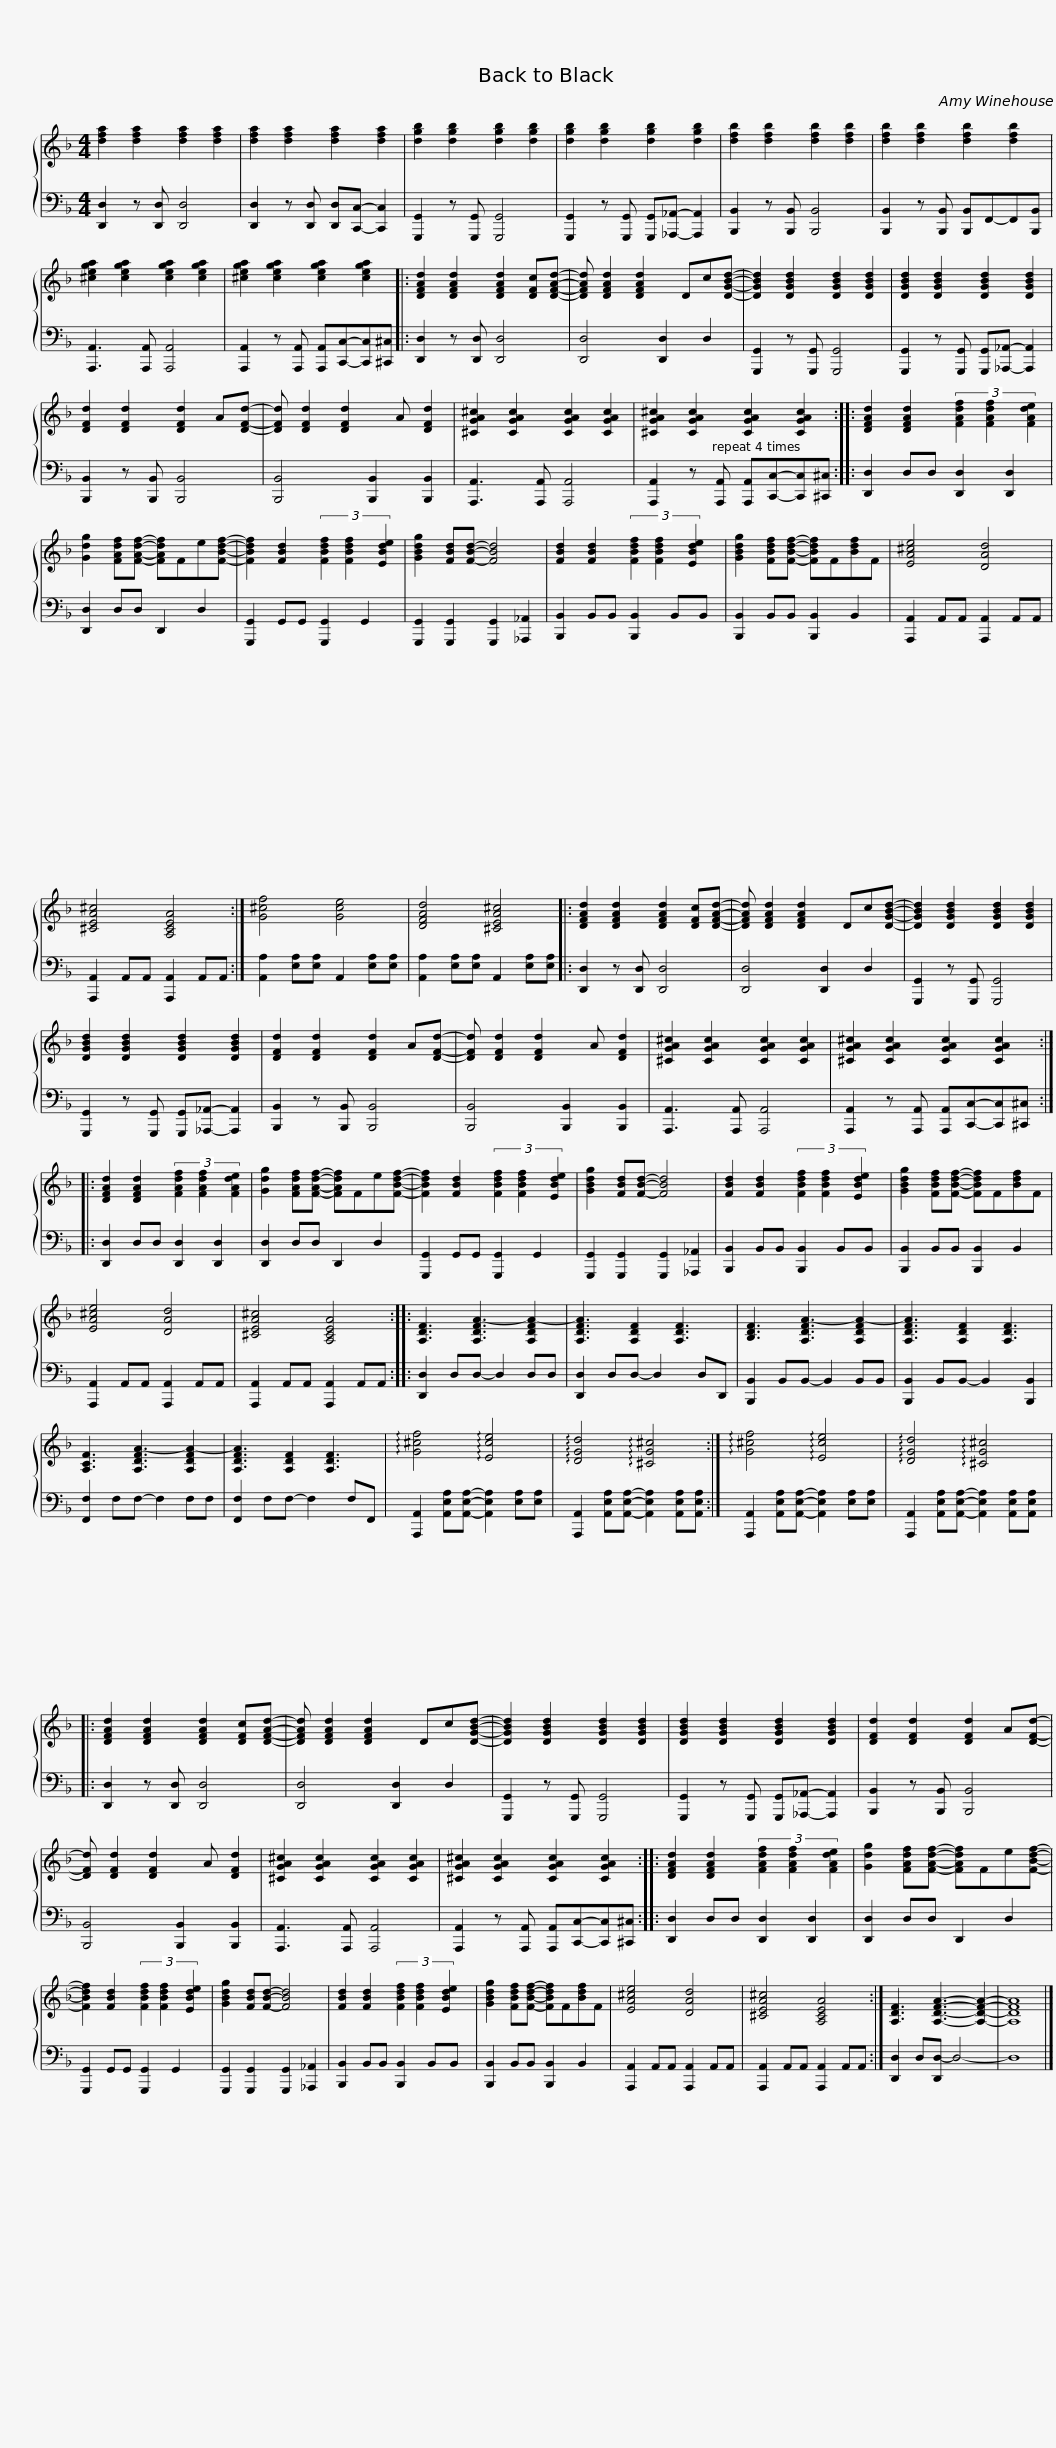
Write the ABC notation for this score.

X:1
%%score { 1 | 2 }
L:1/8
M:4/4
I:linebreak $
K:F
V:1 treble
V:2 bass
V:1
 [dfa]2 [dfa]2 [dfa]2 [dfa]2 | [dfa]2 [dfa]2 [dfa]2 [dfa]2 | [dgb]2 [dgb]2 [dgb]2 [dgb]2 | [dgb]2 [dgb]2 [dgb]2 [dgb]2 | [dfb]2 [dfb]2 [dfb]2 [dfb]2 |$ %5
 [dfb]2 [dfb]2 [dfb]2 [dfb]2 | [^cega]2 [cega]2 [cega]2 [cega]2 | [^cega]2 [cega]2 [cega]2 [cega]2 |: [DFAd]2 [DFAd]2 [DFAd]2 [DFc][DFAd]- | [DFAd] [DFAd]2 [DFAd]2 Dc[DGBd]- |$ %10
 [DGBd]2 [DGBd]2 [DGBd]2 [DGBd]2 | [DGBd]2 [DGBd]2 [DGBd]2 [DGBd]2 | [DFd]2 [DFd]2 [DFd]2 A[DFd]- | [DFd] [DFd]2 [DFd]2 A [DFd]2 | [^CGA^c]2 [CGAc]2 [CGAc]2 [CGAc]2 |$ %15
 [^CGA^c]2 [CGAc]2 [CGAc]2 [CGAc]2 :: [DFAd]2 [DFAd]2 (3[FAdf]2 [FAdf]2 [FAde]2 | [Gdg]2 [FAdf][FAdf]- [FAdf]Fe[FBdf]- | [FBdf]2 [FBd]2 (3[FBdf]2 [FBdf]2 [EBde]2 | [GBdg]2 [FBd][FBd]- [FBd]4 |$ %20
 [FBd]2 [FBd]2 (3[FBdf]2 [FBdf]2 [EBde]2 | [GBdg]2 [FBdf][FBdf]- [FBdf]F[Bdf]F | [EA^ce]4 [DAd]4 | [^CEA^c]4 [A,CEA]4 :| [G^cf]4 [Gce]4 | %25
 [DFAd]4 [^CEA^c]4 |:$ [DFAd]2 [DFAd]2 [DFAd]2 [DFc][DFAd]- | [DFAd] [DFAd]2 [DFAd]2 Dc[DGBd]- | [DGBd]2 [DGBd]2 [DGBd]2 [DGBd]2 | [DGBd]2 [DGBd]2 [DGBd]2 [DGBd]2 | %30
 [DFd]2 [DFd]2 [DFd]2 A[DFd]- | [DFd] [DFd]2 [DFd]2 A [DFd]2 |$ [^CGA^c]2 [CGAc]2 [CGAc]2 [CGAc]2 | [^CGA^c]2 [CGAc]2 [CGAc]2 [CGAc]2 :: [DFAd]2 [DFAd]2 (3[FAdf]2 [FAdf]2 [FAde]2 | %35
 [Gdg]2 [FAdf][FAdf]- [FAdf]Fe[FBdf]- | [FBdf]2 [FBd]2 (3[FBdf]2 [FBdf]2 [EBde]2 |$ [GBdg]2 [FBd][FBd]- [FBd]4 | [FBd]2 [FBd]2 (3[FBdf]2 [FBdf]2 [EBde]2 | [GBdg]2 [FBdf][FBdf]- [FBdf]F[Bdf]F | %40
 [EA^ce]4 [DAd]4 | [^CEA^c]4 [A,CEA]4 :: [A,DF]3 [A,DFA-]3 [A,DFA-]2 |$ [A,DFA]3 [A,DF]2 [A,DF]3 | [B,DF]3 [A,DFA-]3 [A,DFA-]2 | %45
 [A,DFA]3 [A,DF]2 [A,DF]3 | [A,CF]3 [A,DFA-]3 [A,DFA-]2 | [A,DFA]3 [A,DF]2 [A,DF]3 | !arpeggio![G^cf]4 !arpeggio![Ece]4 |$ !arpeggio![DGd]4 !arpeggio![^CG^c]4 :| %50
 !arpeggio![G^cf]4 !arpeggio![Ece]4 | !arpeggio![DGd]4 !arpeggio![^CG^c]4 |: [DFAd]2 [DFAd]2 [DFAd]2 [DFc][DFAd]- | [DFAd] [DFAd]2 [DFAd]2 Dc[DGBd]- | [DGBd]2 [DGBd]2 [DGBd]2 [DGBd]2 |$ %55
 [DGBd]2 [DGBd]2 [DGBd]2 [DGBd]2 | [DFd]2 [DFd]2 [DFd]2 A[DFd]- | [DFd] [DFd]2 [DFd]2 A [DFd]2 | [^CGA^c]2 [CGAc]2 [CGAc]2 [CGAc]2 | [^CGA^c]2 [CGAc]2 [CGAc]2 [CGAc]2 ::$ %60
 [DFAd]2 [DFAd]2 (3[FAdf]2 [FAdf]2 [FAde]2 | [Gdg]2 [FAdf][FAdf]- [FAdf]Fe[FBdf]- | [FBdf]2 [FBd]2 (3[FBdf]2 [FBdf]2 [EBde]2 | [GBdg]2 [FBd][FBd]- [FBd]4 | [FBd]2 [FBd]2 (3[FBdf]2 [FBdf]2 [EBde]2 |$ %65
 [GBdg]2 [FBdf][FBdf]- [FBdf]F[Bdf]F | [EA^ce]4 [DAd]4 | [^CEA^c]4 [A,CEA]4 :| [A,DF]3 [A,DFA]3- [A,DFA]2- | [A,DFA]8 |] %70
V:2
 [D,,D,]2 z [D,,D,] [D,,D,]4 | [D,,D,]2 z [D,,D,] [D,,D,][C,,C,]- [C,,C,]2 | [G,,,G,,]2 z [G,,,G,,] [G,,,G,,]4 | [G,,,G,,]2 z [G,,,G,,] [G,,,G,,][_A,,,_A,,]- [A,,,A,,]2 | [B,,,B,,]2 z [B,,,B,,] [B,,,B,,]4 |$ %5
 [B,,,B,,]2 z [B,,,B,,] [B,,,B,,]F,,-F,,[B,,,B,,] | [A,,,A,,]3 [A,,,A,,] [A,,,A,,]4 | [A,,,A,,]2 z [A,,,A,,] [A,,,A,,][C,,C,]-[C,,C,][^C,,^C,] |: [D,,D,]2 z [D,,D,] [D,,D,]4 | [D,,D,]4 [D,,D,]2 D,2 |$ %10
 [G,,,G,,]2 z [G,,,G,,] [G,,,G,,]4 | [G,,,G,,]2 z [G,,,G,,] [G,,,G,,][_A,,,_A,,]- [A,,,A,,]2 | [B,,,B,,]2 z [B,,,B,,] [B,,,B,,]4 | [B,,,B,,]4 [B,,,B,,]2 [B,,,B,,]2 | [A,,,A,,]3 [A,,,A,,] [A,,,A,,]4 |$ %15
 [A,,,A,,]2 z [A,,,A,,] [A,,,A,,][C,,C,]-[C,,C,][^C,,^C,] :: [D,,D,]2 D,D, [D,,D,]2 [D,,D,]2 | [D,,D,]2 D,D, D,,2 D,2 | [G,,,G,,]2 G,,G,, [G,,,G,,]2 G,,2 | [G,,,G,,]2 [G,,,G,,]2 [G,,,G,,]2 [_A,,,_A,,]2 |$ %20
 [B,,,B,,]2 B,,B,, [B,,,B,,]2 B,,B,, | [B,,,B,,]2 B,,B,, [B,,,B,,]2 B,,2 | [A,,,A,,]2 A,,A,, [A,,,A,,]2 A,,A,, | [A,,,A,,]2 A,,A,, [A,,,A,,]2 A,,A,, :| [A,,A,]2 [E,A,][E,A,] A,,2 [E,A,][E,A,] | %25
 [A,,A,]2 [E,A,][E,A,] A,,2 [E,A,][E,A,] |:$ [D,,D,]2 z [D,,D,] [D,,D,]4 | [D,,D,]4 [D,,D,]2 D,2 | [G,,,G,,]2 z [G,,,G,,] [G,,,G,,]4 | [G,,,G,,]2 z [G,,,G,,] [G,,,G,,][_A,,,_A,,]- [A,,,A,,]2 | %30
 [B,,,B,,]2 z [B,,,B,,] [B,,,B,,]4 | [B,,,B,,]4 [B,,,B,,]2 [B,,,B,,]2 |$ [A,,,A,,]3 [A,,,A,,] [A,,,A,,]4 | [A,,,A,,]2 z [A,,,A,,] [A,,,A,,][C,,C,]-[C,,C,][^C,,^C,] :: [D,,D,]2 D,D, [D,,D,]2 [D,,D,]2 | %35
 [D,,D,]2 D,D, D,,2 D,2 | [G,,,G,,]2 G,,G,, [G,,,G,,]2 G,,2 |$ [G,,,G,,]2 [G,,,G,,]2 [G,,,G,,]2 [_A,,,_A,,]2 | [B,,,B,,]2 B,,B,, [B,,,B,,]2 B,,B,, | [B,,,B,,]2 B,,B,, [B,,,B,,]2 B,,2 | %40
 [A,,,A,,]2 A,,A,, [A,,,A,,]2 A,,A,, | [A,,,A,,]2 A,,A,, [A,,,A,,]2 A,,A,, :: [D,,D,]2 D,D,- D,2 D,D, |$ [D,,D,]2 D,D,- D,2 D,D,, | [B,,,B,,]2 B,,B,,- B,,2 B,,B,, | %45
 [B,,,B,,]2 B,,B,,- B,,2 [B,,,B,,]2 | [F,,F,]2 F,F,- F,2 F,F, | [F,,F,]2 F,F,- F,2 F,F,, | [A,,,A,,]2 [A,,E,A,][A,,E,A,]- [A,,E,A,]2 [E,A,][E,A,] |$ [A,,,A,,]2 [A,,E,A,][A,,E,A,]- [A,,E,A,]2 [A,,E,A,][A,,E,A,] :| %50
 [A,,,A,,]2 [A,,E,A,][A,,E,A,]- [A,,E,A,]2 [E,A,][E,A,] | [A,,,A,,]2 [A,,E,A,][A,,E,A,]- [A,,E,A,]2 [A,,E,A,][A,,E,A,] |: [D,,D,]2 z [D,,D,] [D,,D,]4 | [D,,D,]4 [D,,D,]2 D,2 | [G,,,G,,]2 z [G,,,G,,] [G,,,G,,]4 |$ %55
 [G,,,G,,]2 z [G,,,G,,] [G,,,G,,][_A,,,_A,,]- [A,,,A,,]2 | [B,,,B,,]2 z [B,,,B,,] [B,,,B,,]4 | [B,,,B,,]4 [B,,,B,,]2 [B,,,B,,]2 | [A,,,A,,]3 [A,,,A,,] [A,,,A,,]4 | [A,,,A,,]2 z [A,,,A,,] [A,,,A,,][C,,C,]-[C,,C,][^C,,^C,] ::$ %60
 [D,,D,]2 D,D, [D,,D,]2 [D,,D,]2 | [D,,D,]2 D,D, D,,2 D,2 | [G,,,G,,]2 G,,G,, [G,,,G,,]2 G,,2 | [G,,,G,,]2 [G,,,G,,]2 [G,,,G,,]2 [_A,,,_A,,]2 | [B,,,B,,]2 B,,B,, [B,,,B,,]2 B,,B,, |$ %65
 [B,,,B,,]2 B,,B,, [B,,,B,,]2 B,,2 | [A,,,A,,]2 A,,A,, [A,,,A,,]2 A,,A,, | [A,,,A,,]2 A,,A,, [A,,,A,,]2 A,,A,, :| [D,,D,]2 D,[D,,D,-] D,4- | D,8 |] %70
